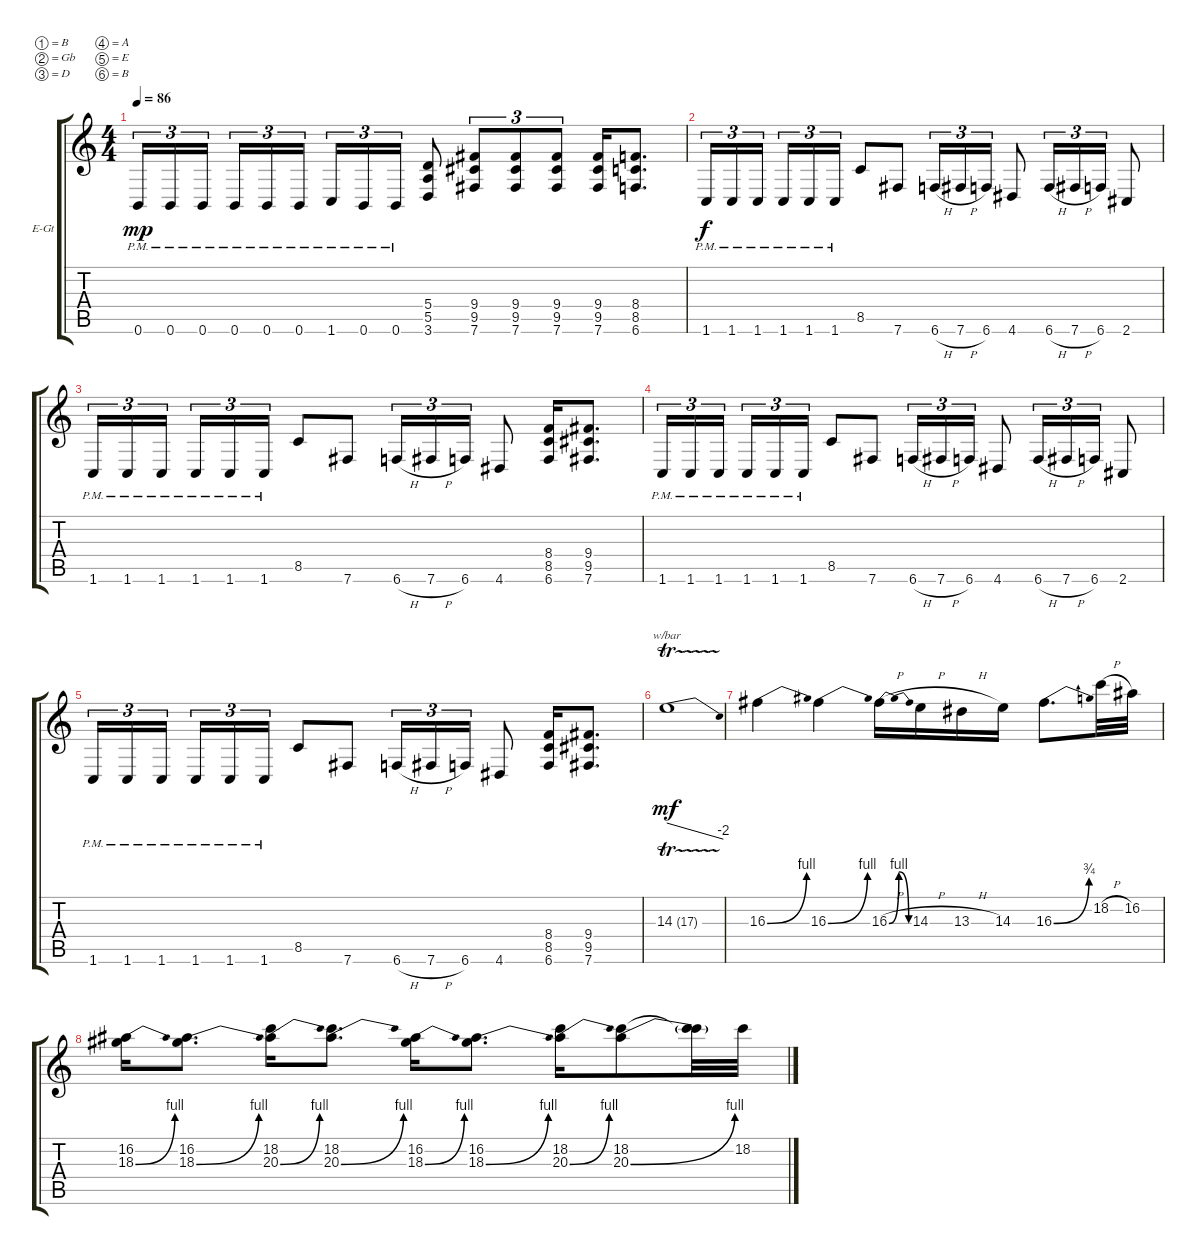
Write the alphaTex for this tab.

\bracketExtendMode groupsimilarinstruments
\firstSystemTrackNameOrientation horizontal
\otherSystemsTrackNameOrientation horizontal
\track ("Electric Guitar 2" "E-Gt") {instrument distortionguitar}
\staff {score tabs}
\tuning (B3 Gb3 D3 A2 E2 B1)
\ts (4 4)
\tempo 86
\clef g2
\ks c
0.6{pm}.16{tu (3 2) dy mp} 0.6{pm}.16{tu (3 2)} 0.6{pm}.16{tu (3 2)} 0.6{pm}.16{tu (3 2)} 0.6{pm}.16{tu (3 2)} 0.6{pm}.16{tu (3 2)} 1.6{pm}.16{tu (3 2)} 0.6{pm}.16{tu (3 2)} 0.6{pm}.16{tu (3 2)} (3.6 5.5 5.4).8 (7.6 9.5 9.4).8{tu (3 2)} (9.4 7.6 9.5).8{tu (3 2)} (7.6 9.5 9.4).8{tu (3 2)} (7.6 9.4 9.5).16 (6.6 8.4 8.5).8{d} |
1.6{pm}.16{tu (3 2) dy f} 1.6{pm}.16{tu (3 2)} 1.6{pm}.16{tu (3 2)} 1.6{pm}.16{tu (3 2)} 1.6{pm}.16{tu (3 2)} 1.6{pm}.16{tu (3 2)} 8.5.8 7.6.8 6.6{h}.16{tu (3 2)} 7.6{h}.16{tu (3 2)} 6.6.16{tu (3 2)} 4.6.8 6.6{h}.16{tu (3 2)} 7.6{h}.16{tu (3 2)} 6.6.16{tu (3 2)} 2.6.8 |
1.6{pm}.16{tu (3 2)} 1.6{pm}.16{tu (3 2)} 1.6{pm}.16{tu (3 2)} 1.6{pm}.16{tu (3 2)} 1.6{pm}.16{tu (3 2)} 1.6{pm}.16{tu (3 2)} 8.5.8 7.6.8 6.6{h}.16{tu (3 2)} 7.6{h}.16{tu (3 2)} 6.6.16{tu (3 2)} 4.6.8 (6.6 8.5 8.4).16 (7.6 9.4 9.5).8{d} |
1.6{pm}.16{tu (3 2)} 1.6{pm}.16{tu (3 2)} 1.6{pm}.16{tu (3 2)} 1.6{pm}.16{tu (3 2)} 1.6{pm}.16{tu (3 2)} 1.6{pm}.16{tu (3 2)} 8.5.8 7.6.8 6.6{h}.16{tu (3 2)} 7.6{h}.16{tu (3 2)} 6.6.16{tu (3 2)} 4.6.8 6.6{h}.16{tu (3 2)} 7.6{h}.16{tu (3 2)} 6.6.16{tu (3 2)} 2.6.8 |
1.6{pm}.16{tu (3 2)} 1.6{pm}.16{tu (3 2)} 1.6{pm}.16{tu (3 2)} 1.6{pm}.16{tu (3 2)} 1.6{pm}.16{tu (3 2)} 1.6{pm}.16{tu (3 2)} 8.5.8 7.6.8 6.6{h}.16{tu (3 2)} 7.6{h}.16{tu (3 2)} 6.6.16{tu (3 2)} 4.6.8 (6.6 8.5 8.4).16 (7.6 9.4 9.5).8{d} |
14.3{tr (17 16)}.1{tbe (dive default 28.799999999999997 0 60 -8) dy mf} |
16.3{be (bend 0 0 11.4 4)}.4 16.3{be (bend 0 0 15 4)}.4 16.3{be (bendrelease 0 0 10.2 4 20.4 4 30 0) h}.16 14.3{h}.16 13.3{h}.16 14.3.16 16.3{be (bend 0 0 14.399999999999999 3)}.8{d} 18.2{h}.32 16.2.32 |
(16.2 18.3{be (bend 0 0 15 4)}).16 (16.2 18.3{be (bend 0 0 15 4)}).8{d} (18.2 20.3{be (bend 0 0 15 4)}).16 (18.2 20.3{be (bend 0 0 15 4)}).8{d} (16.2 18.3{be (bend 0 0 15 4)}).16 (16.2 18.3{be (bend 0 0 15 4)}).8{d} (18.2 20.3{be (bend 0 0 15 4)}).16 (18.2 20.3{be (bend 0 0 15 4)}).8 (20.3{t} 18.2{t}).32 18.2.32
